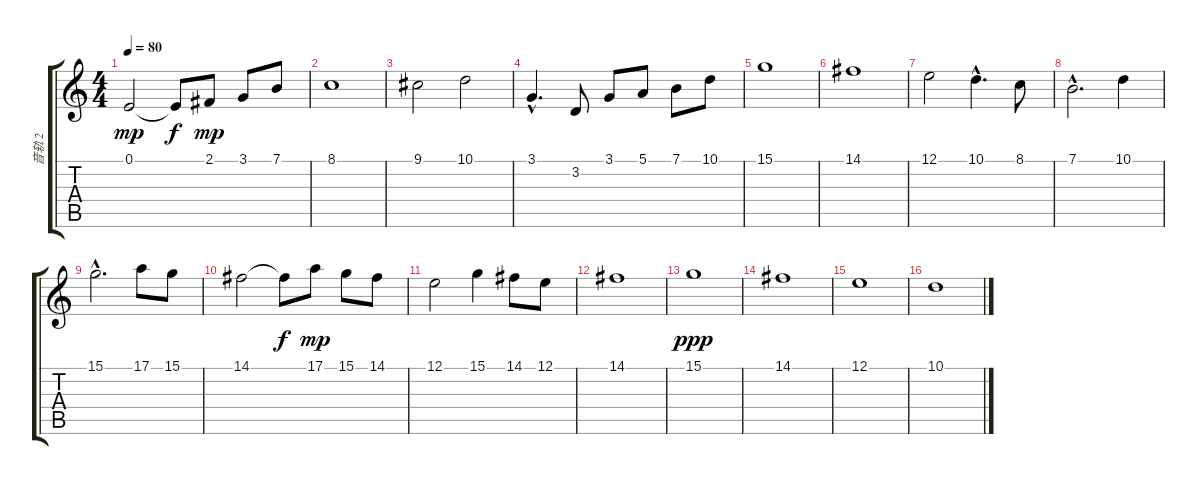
\track ("音轨 2" "音轨 2") {instrument tremolostrings}
\staff {score tabs}
\tuning (E4 B3 G3 D3 A2 E2) {hide}
\ts (4 4)
\tempo 80
\clef g2
\ks c
0.1.2{dy mp} 0.1{t}.8{dy f} 2.1.8{dy mp} 3.1.8 7.1.8 |
8.1.1 |
9.1.2 10.1.2 |
3.1{hac}.4{d} 3.2.8 3.1.8 5.1.8 7.1.8 10.1.8 |
15.1.1 |
14.1.1 |
12.1.2 10.1{hac}.4{d} 8.1.8 |
7.1{hac}.2{d} 10.1.4 |
15.1{hac}.2{d} 17.1.8 15.1.8 |
14.1.2 14.1{t}.8{dy f} 17.1.8{dy mp} 15.1.8 14.1.8 |
12.1.2 15.1.4 14.1.8 12.1.8 |
14.1.1 |
15.1.1{dy ppp} |
14.1.1 |
12.1.1 |
10.1.1
